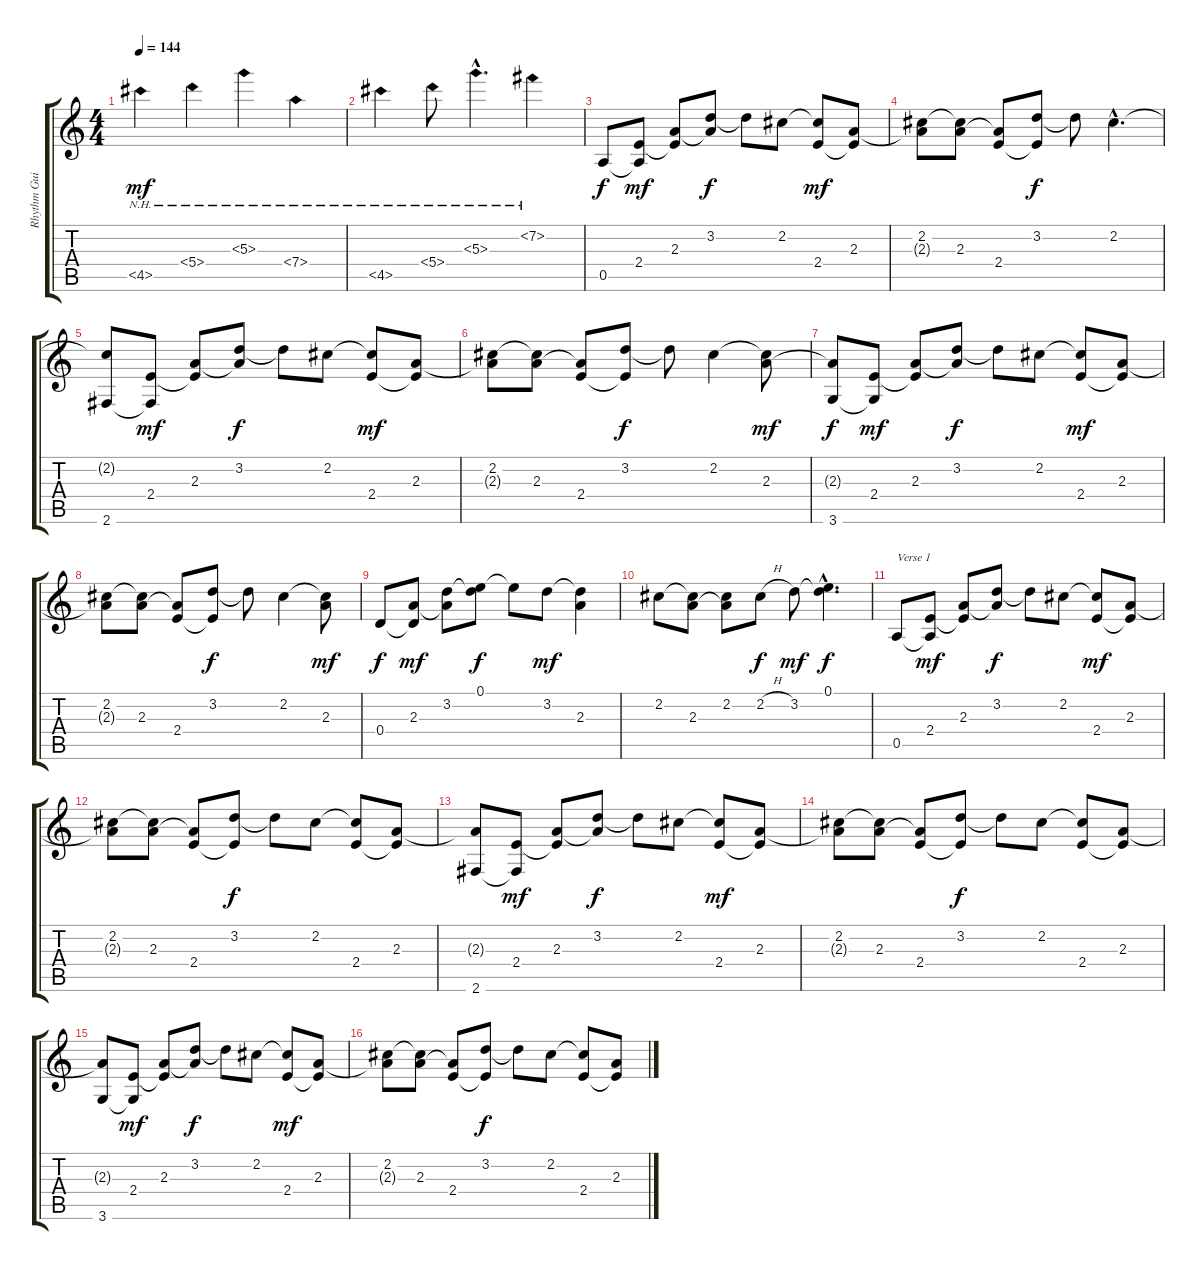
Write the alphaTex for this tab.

\track ("Rhythm Guitar 2" "Rhythm Gui") {instrument overdrivenguitar}
\staff {score tabs}
\tuning (E4 B3 G3 D3 A2 E2) {hide}
\ts (4 4)
\tempo 144
\clef g2
\ks c
4.5{nh}.4{dy mf} 5.4{nh}.4 5.3{nh}.4 7.4{nh}.4 |
4.5{nh}.4 5.4{nh}.8 5.3{nh hac}.4{d} 7.2{nh}.4 |
0.5.8{dy f volume 8 instrument overdrivenguitar} (2.4 0.5{t}).8{dy mf} (2.3 2.4{t}).8 (3.2 2.3{t}).8{dy f} 3.2{t}.8 2.2.8 (2.2{t} 2.4).8{dy mf} (2.3 2.4{t}).8 |
(2.2 2.3{t}).8 (2.2{t} 2.3).8 (2.3{t} 2.4).8 (3.2 2.4{t}).8{dy f} 3.2{t}.8 2.2{hac}.4{d} |
(2.2{t} 2.6).8 (2.4 2.6{t}).8{dy mf} (2.3 2.4{t}).8 (3.2 2.3{t}).8{dy f} 3.2{t}.8 2.2.8 (2.2{t} 2.4).8{dy mf} (2.3 2.4{t}).8 |
(2.2 2.3{t}).8 (2.2{t} 2.3).8 (2.3{t} 2.4).8 (3.2 2.4{t}).8{dy f} 3.2{t}.8 2.2.4 (2.2{t} 2.3).8{dy mf} |
(2.3{t} 3.6).8{dy f} (2.4 3.6{t}).8{dy mf} (2.3 2.4{t}).8 (3.2 2.3{t}).8{dy f} 3.2{t}.8 2.2.8 (2.2{t} 2.4).8{dy mf} (2.3 2.4{t}).8 |
(2.2 2.3{t}).8 (2.2{t} 2.3).8 (2.3{t} 2.4).8 (3.2 2.4{t}).8{dy f} 3.2{t}.8 2.2.4 (2.2{t} 2.3).8{dy mf} |
0.4.8{dy f} (2.3 0.4{t}).8{dy mf} (3.2 2.3{t}).8 (0.1 3.2{t}).8{dy f} 0.1{t}.8 3.2.8{dy mf} (3.2{t} 2.3).4 |
2.2.8 (2.2{t} 2.3).8 (2.2 2.3{t}).8 2.2{h}.8{dy f} 3.2.8{dy mf} (0.1{hac} 3.2{hac t}).4{d dy f} |
0.5.8{txt "Verse 1"} (2.4 0.5{t}).8{dy mf} (2.3 2.4{t}).8 (3.2 2.3{t}).8{dy f} 3.2{t}.8 2.2.8 (2.2{t} 2.4).8{dy mf} (2.3 2.4{t}).8 |
(2.2 2.3{t}).8 (2.2{t} 2.3).8 (2.3{t} 2.4).8 (3.2 2.4{t}).8{dy f} 3.2{t}.8 2.2.8 (2.2{t} 2.4).8 (2.3 2.4{t}).8 |
(2.3{t} 2.6).8 (2.4 2.6{t}).8{dy mf} (2.3 2.4{t}).8 (3.2 2.3{t}).8{dy f} 3.2{t}.8 2.2.8 (2.2{t} 2.4).8{dy mf} (2.3 2.4{t}).8 |
(2.2 2.3{t}).8 (2.2{t} 2.3).8 (2.3{t} 2.4).8 (3.2 2.4{t}).8{dy f} 3.2{t}.8 2.2.8 (2.2{t} 2.4).8 (2.3 2.4{t}).8 |
(2.3{t} 3.6).8 (2.4 3.6{t}).8{dy mf} (2.3 2.4{t}).8 (3.2 2.3{t}).8{dy f} 3.2{t}.8 2.2.8 (2.2{t} 2.4).8{dy mf} (2.3 2.4{t}).8 |
(2.2 2.3{t}).8 (2.2{t} 2.3).8 (2.3{t} 2.4).8 (3.2 2.4{t}).8{dy f} 3.2{t}.8 2.2.8 (2.2{t} 2.4).8 (2.3 2.4{t}).8
